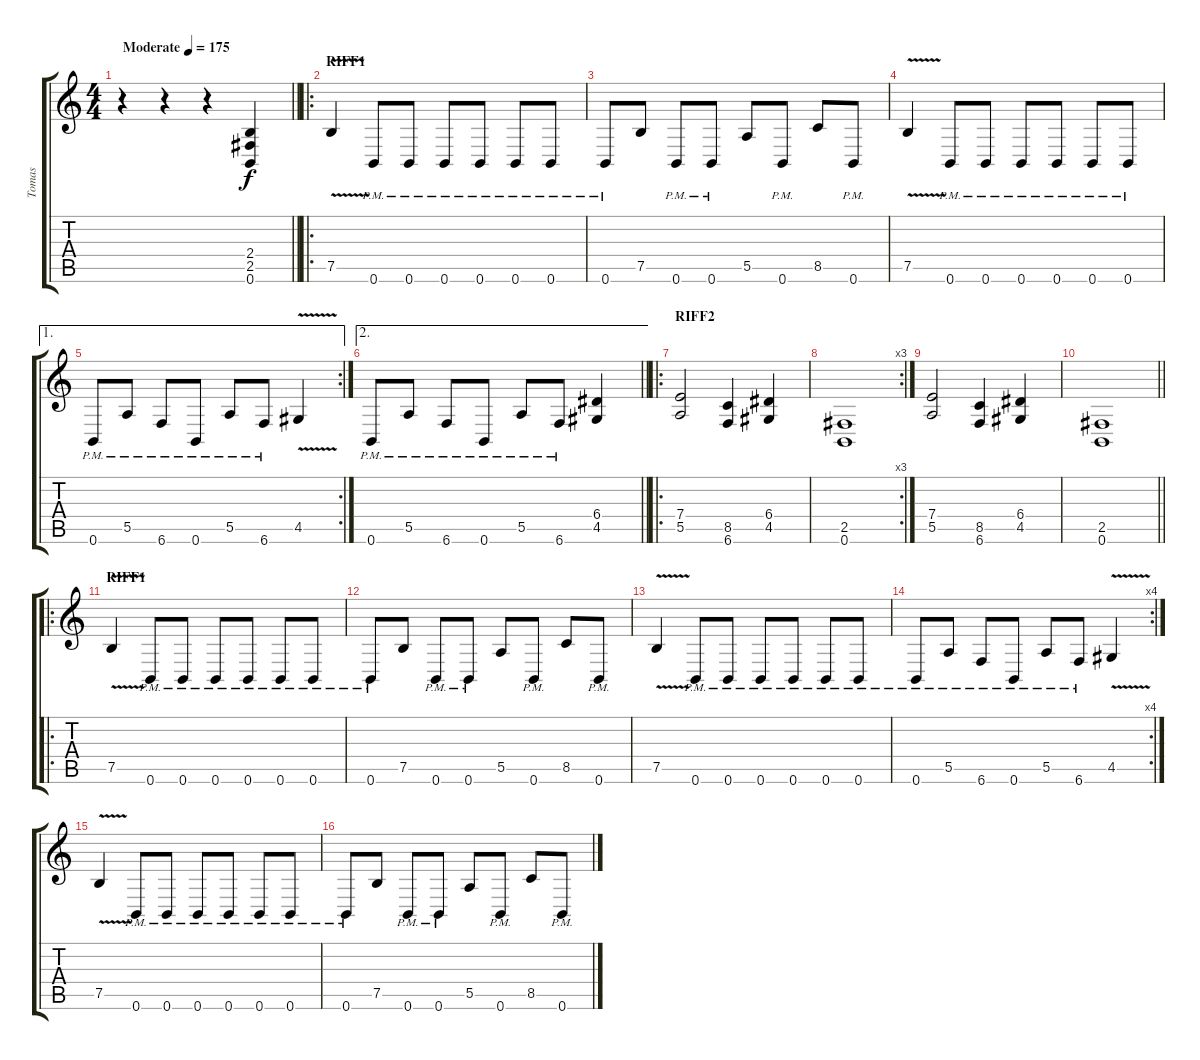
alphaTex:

\track ("Tomas" "Tomas") {instrument overdrivenguitar}
\staff {score tabs}
\tuning (B3 Gb3 D3 A2 E2 B1) {hide}
\ts (4 4)
\tempo (175 "Moderate")
\clef g2
\barLineRight lightlight
\ks c
r.4{dy f instrument overdrivenguitar} r.4 r.4 (2.4 2.5 0.6).4 |
\ro
\section ("" "RIFF1")
7.5{v}.4 0.6{pm}.8 0.6{pm}.8 0.6{pm}.8 0.6{pm}.8 0.6{pm}.8 0.6{pm}.8 |
0.6{pm}.8 7.5.8 0.6{pm}.8 0.6{pm}.8 5.5.8 0.6{pm}.8 8.5.8 0.6{pm}.8 |
7.5{v}.4 0.6{pm}.8 0.6{pm}.8 0.6{pm}.8 0.6{pm}.8 0.6{pm}.8 0.6{pm}.8 |
\ae 1
\rc 2
0.6{pm}.8 5.5{pm}.8 6.6{pm}.8 0.6{pm}.8 5.5{pm}.8 6.6{pm}.8 4.5{v}.4 |
\ae 2
\barLineRight lightlight
0.6{pm}.8 5.5{pm}.8 6.6{pm}.8 0.6{pm}.8 5.5{pm}.8 6.6{pm}.8 (6.4 4.5).4 |
\ro
\section ("" "RIFF2")
(7.4 5.5).2 (8.5 6.6).4 (6.4 4.5).4 |
\rc 3
(2.5 0.6).1 |
(7.4 5.5).2 (8.5 6.6).4 (6.4 4.5).4 |
\barLineRight lightlight
(2.5 0.6).1 |
\ro
\section ("" "RIFF1")
7.5{v}.4 0.6{pm}.8 0.6{pm}.8 0.6{pm}.8 0.6{pm}.8 0.6{pm}.8 0.6{pm}.8 |
0.6{pm}.8 7.5.8 0.6{pm}.8 0.6{pm}.8 5.5.8 0.6{pm}.8 8.5.8 0.6{pm}.8 |
7.5{v}.4 0.6{pm}.8 0.6{pm}.8 0.6{pm}.8 0.6{pm}.8 0.6{pm}.8 0.6{pm}.8 |
\rc 4
0.6{pm}.8 5.5{pm}.8 6.6{pm}.8 0.6{pm}.8 5.5{pm}.8 6.6{pm}.8 4.5{v}.4 |
7.5{v}.4 0.6{pm}.8 0.6{pm}.8 0.6{pm}.8 0.6{pm}.8 0.6{pm}.8 0.6{pm}.8 |
0.6{pm}.8 7.5.8 0.6{pm}.8 0.6{pm}.8 5.5.8 0.6{pm}.8 8.5.8 0.6{pm}.8
